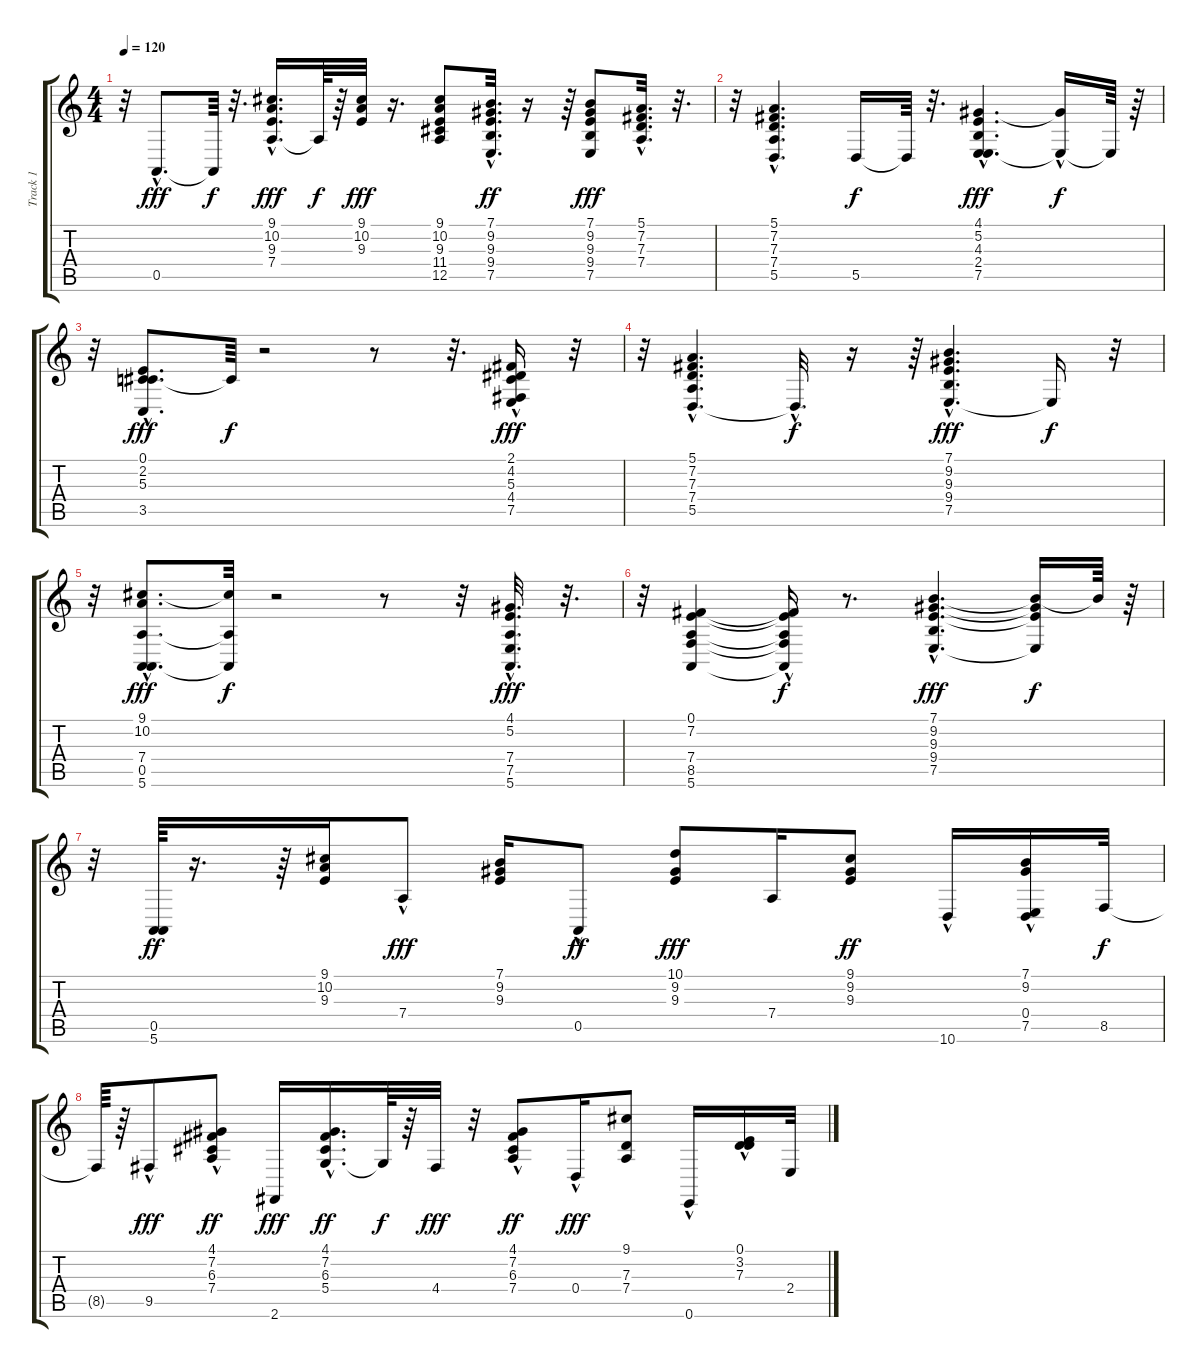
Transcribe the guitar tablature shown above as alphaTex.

\track ("Track 1" "Track 1") {instrument honkytonkpiano}
\staff {score tabs}
\tuning (E4 B3 G3 D3 A2 E2) {hide}
\ts (4 4)
\tempo 120
\clef g2
\ks c
r.32{dy ff} 0.5{hac}.8{d dy fff} 0.5{t}.64{dy f} r.32{d} (9.1{hac} 10.2{hac} 9.3{hac} 7.4{hac}).16{d dy fff} 7.4{t}.64{dy f} r.64 (9.1 10.2 9.3).32{dy fff} r.16{d} (9.1 10.2 9.3 11.4 12.5).8 (7.1{hac} 9.2 9.3 9.4 7.5{hac}).32{d dy ff} r.16 r.64 (7.1 9.2 9.3 9.4 7.5).8{dy fff} (5.1{hac} 7.2{hac} 7.3 7.4).32{d} r.32{d} |
r.32 (5.1{hac} 7.2{hac} 7.3{hac} 7.4{hac} 5.5).4{d} 5.5.16{dy f} 5.5{t}.64 r.32{d} (4.1{hac} 5.2 4.3 2.4{hac} 7.5).4{d dy fff} (4.1{hac t} 2.4{t}).16{dy f} 2.4{t}.64 r.64 |
r.32 (0.1{hac} 2.2 5.3{hac} 3.5{hac}).8{d dy fff} 5.3{t}.64{dy f} r.2 r.8 r.32{d} (2.1{hac} 4.2{hac} 5.3 4.4 7.5).16{dy fff} r.32 |
r.32 (5.1 7.2 7.3 7.4 5.5{hac}).4{d} 5.5{hac t}.32{d dy f} r.16 r.64 (7.1 9.2 9.3 9.4 7.5{hac}).4{d dy fff} 7.5{t}.16{dy f} r.32 |
r.32 (9.1{hac} 10.2 7.4{hac} 0.5{hac} 5.6{hac}).8{d dy fff} (9.1{t} 7.4{t} 0.5{t}).32{dy f} r.2 r.8 r.32 (4.1{hac} 5.2{hac} 7.4{hac} 7.5{hac} 5.6).32{d dy fff} r.32{d} |
r.32 (0.1 7.2 7.4 8.5 5.6).4 (0.1{t} 7.2{t} 7.4{hac t} 8.5{hac t} 5.6{t}).16{dy f} r.8{d} (7.1{hac} 9.2{hac} 9.3{hac} 9.4 7.5{hac}).4{d dy fff} (7.1{t} 9.2{t} 9.3{t} 7.5{t}).16{dy f} 7.1{t}.64 r.64 |
r.32 (0.5 5.6).64{dy ff} r.16{d} r.64 (9.1 10.2 9.3).16 7.4{hac}.8{dy fff} (7.1 9.2 9.3).16 0.5{hac}.8{dy ff} (10.1 9.2 9.3).8{dy fff} 7.4.16 (9.1 9.2 9.3).8{dy ff} 10.6{hac}.16 (7.1{hac} 9.2{hac} 0.4{hac} 7.5).16 8.5.32{dy f} |
8.5{t}.64 r.64 9.5{hac}.8{dy fff} (4.1 7.2{hac} 6.3 7.4).8{dy ff} 2.6.16{dy fff} (4.1 7.2 6.3{hac} 5.4{hac}).16{d dy ff} 5.4{t}.64{dy f} r.64 4.4.32{dy fff} r.32 (4.1 7.2{hac} 6.3{hac} 7.4{hac}).8{dy ff} 0.4{hac}.16{dy fff} (9.1 7.3 7.4).8 0.6{hac}.16 (0.1{hac} 3.2 7.3).16 2.4.32
